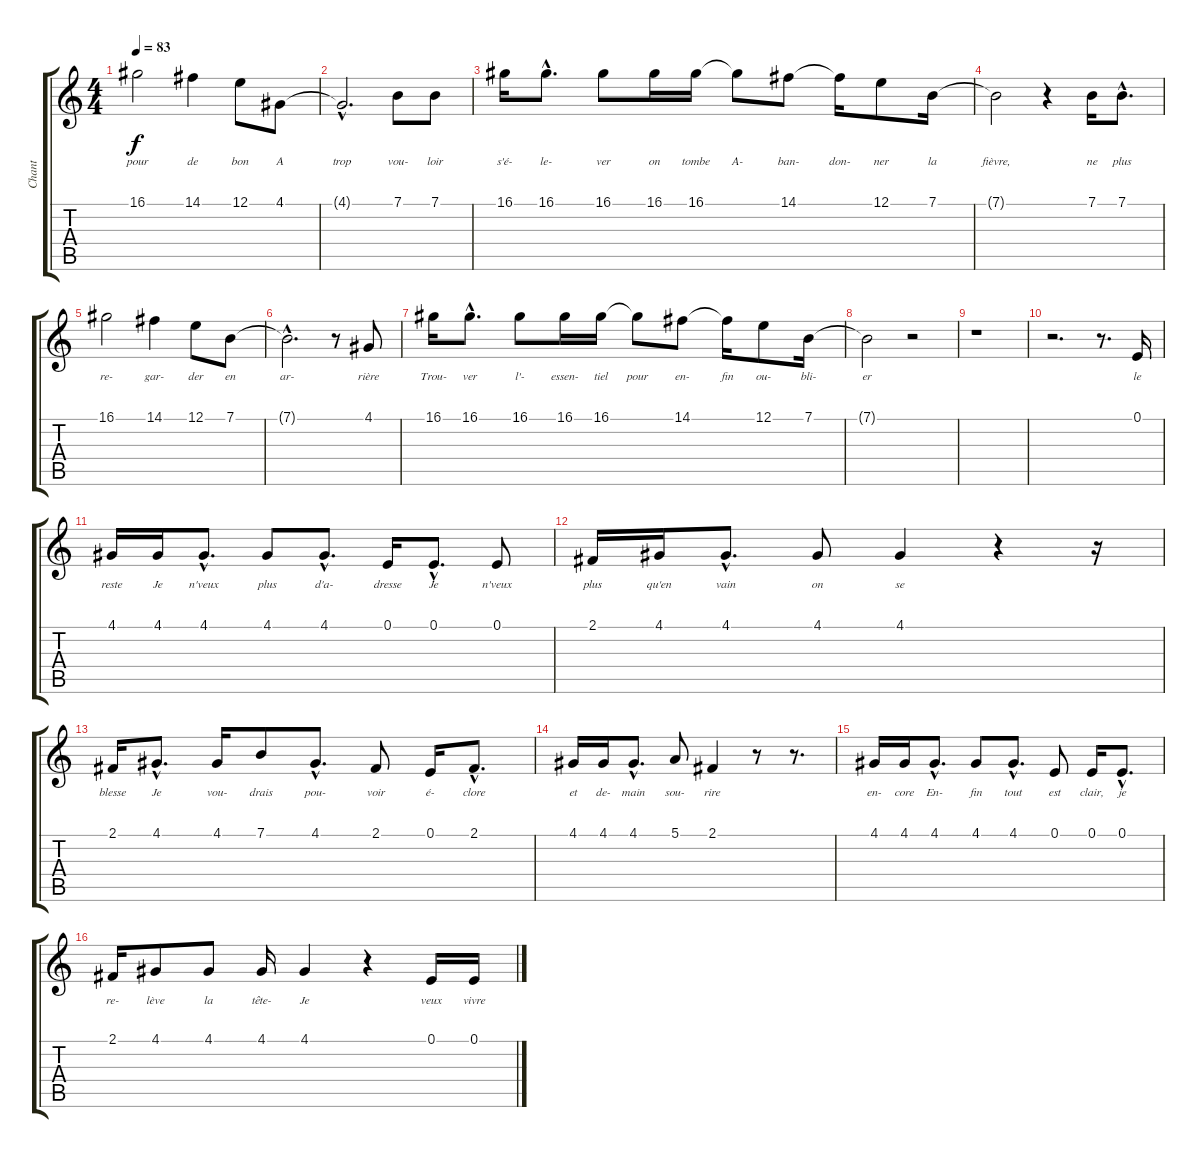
\track ("Chant" "Chant") {instrument piccolo}
\staff {score tabs}
\tuning (E4 B3 G3 D3 A2 E2) {hide}
\ts (4 4)
\tempo 83
\clef g2
\ks c
16.1.2{lyrics (0 "pour") lyrics (1 "") lyrics (2 "") lyrics (3 "") lyrics (4 "") dy f} 14.1.4{lyrics (0 "de") lyrics (1 "") lyrics (2 "") lyrics (3 "") lyrics (4 "")} 12.1.8{lyrics (0 "bon") lyrics (1 "") lyrics (2 "") lyrics (3 "") lyrics (4 "")} 4.1.8{lyrics (0 "A") lyrics (1 "") lyrics (2 "") lyrics (3 "") lyrics (4 "")} |
4.1{hac t}.2{d lyrics (0 "trop") lyrics (1 "") lyrics (2 "") lyrics (3 "") lyrics (4 "")} 7.1.8{lyrics (0 "vou-") lyrics (1 "") lyrics (2 "") lyrics (3 "") lyrics (4 "")} 7.1.8{lyrics (0 "loir") lyrics (1 "") lyrics (2 "") lyrics (3 "") lyrics (4 "")} |
16.1.16{lyrics (0 "s'é-") lyrics (1 "") lyrics (2 "") lyrics (3 "") lyrics (4 "")} 16.1{hac}.8{d lyrics (0 "le-") lyrics (1 "") lyrics (2 "") lyrics (3 "") lyrics (4 "")} 16.1.8{lyrics (0 "ver") lyrics (1 "") lyrics (2 "") lyrics (3 "") lyrics (4 "")} 16.1.16{lyrics (0 "on") lyrics (1 "") lyrics (2 "") lyrics (3 "") lyrics (4 "")} 16.1.16{lyrics (0 "tombe") lyrics (1 "") lyrics (2 "") lyrics (3 "") lyrics (4 "")} 16.1{t}.8{lyrics (0 "A-") lyrics (1 "") lyrics (2 "") lyrics (3 "") lyrics (4 "")} 14.1.8{lyrics (0 "ban-") lyrics (1 "") lyrics (2 "") lyrics (3 "") lyrics (4 "")} 14.1{t}.16{lyrics (0 "don-") lyrics (1 "") lyrics (2 "") lyrics (3 "") lyrics (4 "")} 12.1.8{lyrics (0 "ner") lyrics (1 "") lyrics (2 "") lyrics (3 "") lyrics (4 "")} 7.1.16{lyrics (0 "la") lyrics (1 "") lyrics (2 "") lyrics (3 "") lyrics (4 "")} |
7.1{t}.2{lyrics (0 "fièvre,") lyrics (1 "") lyrics (2 "") lyrics (3 "") lyrics (4 "")} r.4 7.1.16{lyrics (0 "ne") lyrics (1 "") lyrics (2 "") lyrics (3 "") lyrics (4 "")} 7.1{hac}.8{d lyrics (0 "plus") lyrics (1 "") lyrics (2 "") lyrics (3 "") lyrics (4 "")} |
16.1.2{lyrics (0 "re-") lyrics (1 "") lyrics (2 "") lyrics (3 "") lyrics (4 "")} 14.1.4{lyrics (0 "gar-") lyrics (1 "") lyrics (2 "") lyrics (3 "") lyrics (4 "")} 12.1.8{lyrics (0 "der") lyrics (1 "") lyrics (2 "") lyrics (3 "") lyrics (4 "")} 7.1.8{lyrics (0 "en") lyrics (1 "") lyrics (2 "") lyrics (3 "") lyrics (4 "")} |
7.1{hac t}.2{d lyrics (0 "ar-") lyrics (1 "") lyrics (2 "") lyrics (3 "") lyrics (4 "")} r.8 4.1.8{lyrics (0 "rière") lyrics (1 "") lyrics (2 "") lyrics (3 "") lyrics (4 "")} |
16.1.16{lyrics (0 "Trou-") lyrics (1 "") lyrics (2 "") lyrics (3 "") lyrics (4 "")} 16.1{hac}.8{d lyrics (0 "ver") lyrics (1 "") lyrics (2 "") lyrics (3 "") lyrics (4 "")} 16.1.8{lyrics (0 "l'-") lyrics (1 "") lyrics (2 "") lyrics (3 "") lyrics (4 "")} 16.1.16{lyrics (0 "essen-") lyrics (1 "") lyrics (2 "") lyrics (3 "") lyrics (4 "")} 16.1.16{lyrics (0 "tiel") lyrics (1 "") lyrics (2 "") lyrics (3 "") lyrics (4 "")} 16.1{t}.8{lyrics (0 "pour") lyrics (1 "") lyrics (2 "") lyrics (3 "") lyrics (4 "")} 14.1.8{lyrics (0 "en-") lyrics (1 "") lyrics (2 "") lyrics (3 "") lyrics (4 "")} 14.1{t}.16{lyrics (0 "fin") lyrics (1 "") lyrics (2 "") lyrics (3 "") lyrics (4 "")} 12.1.8{lyrics (0 "ou-") lyrics (1 "") lyrics (2 "") lyrics (3 "") lyrics (4 "")} 7.1.16{lyrics (0 "bli-") lyrics (1 "") lyrics (2 "") lyrics (3 "") lyrics (4 "")} |
7.1{t}.2{lyrics (0 "er") lyrics (1 "") lyrics (2 "") lyrics (3 "") lyrics (4 "")} r.2 |
r.1 |
r.2{d} r.8{d} 0.1.16{lyrics (0 "le") lyrics (1 "") lyrics (2 "") lyrics (3 "") lyrics (4 "")} |
4.1.16{lyrics (0 "reste") lyrics (1 "") lyrics (2 "") lyrics (3 "") lyrics (4 "")} 4.1.16{lyrics (0 "Je") lyrics (1 "") lyrics (2 "") lyrics (3 "") lyrics (4 "")} 4.1{hac}.8{d lyrics (0 "n'veux") lyrics (1 "") lyrics (2 "") lyrics (3 "") lyrics (4 "")} 4.1.8{lyrics (0 "plus") lyrics (1 "") lyrics (2 "") lyrics (3 "") lyrics (4 "")} 4.1{hac}.8{d lyrics (0 "d'a-") lyrics (1 "") lyrics (2 "") lyrics (3 "") lyrics (4 "")} 0.1.16{lyrics (0 "dresse") lyrics (1 "") lyrics (2 "") lyrics (3 "") lyrics (4 "")} 0.1{hac}.8{d lyrics (0 "Je") lyrics (1 "") lyrics (2 "") lyrics (3 "") lyrics (4 "")} 0.1.8{lyrics (0 "n'veux") lyrics (1 "") lyrics (2 "") lyrics (3 "") lyrics (4 "")} |
2.1.16{lyrics (0 "plus") lyrics (1 "") lyrics (2 "") lyrics (3 "") lyrics (4 "")} 4.1.16{lyrics (0 "qu'en") lyrics (1 "") lyrics (2 "") lyrics (3 "") lyrics (4 "")} 4.1{hac}.8{d lyrics (0 "vain") lyrics (1 "") lyrics (2 "") lyrics (3 "") lyrics (4 "")} 4.1.8{lyrics (0 "on") lyrics (1 "") lyrics (2 "") lyrics (3 "") lyrics (4 "")} 4.1.4{lyrics (0 "se") lyrics (1 "") lyrics (2 "") lyrics (3 "") lyrics (4 "")} r.4 r.16 |
2.1.16{lyrics (0 "blesse") lyrics (1 "") lyrics (2 "") lyrics (3 "") lyrics (4 "")} 4.1{hac}.8{d lyrics (0 "Je") lyrics (1 "") lyrics (2 "") lyrics (3 "") lyrics (4 "")} 4.1.16{lyrics (0 "vou-") lyrics (1 "") lyrics (2 "") lyrics (3 "") lyrics (4 "")} 7.1.8{lyrics (0 "drais") lyrics (1 "") lyrics (2 "") lyrics (3 "") lyrics (4 "")} 4.1{hac}.8{d lyrics (0 "pou-") lyrics (1 "") lyrics (2 "") lyrics (3 "") lyrics (4 "")} 2.1.8{lyrics (0 "voir") lyrics (1 "") lyrics (2 "") lyrics (3 "") lyrics (4 "")} 0.1.16{lyrics (0 "é-") lyrics (1 "") lyrics (2 "") lyrics (3 "") lyrics (4 "")} 2.1{hac}.8{d lyrics (0 "clore") lyrics (1 "") lyrics (2 "") lyrics (3 "") lyrics (4 "")} |
4.1.16{lyrics (0 "et") lyrics (1 "") lyrics (2 "") lyrics (3 "") lyrics (4 "")} 4.1.16{lyrics (0 "de-") lyrics (1 "") lyrics (2 "") lyrics (3 "") lyrics (4 "")} 4.1{hac}.8{d lyrics (0 "main") lyrics (1 "") lyrics (2 "") lyrics (3 "") lyrics (4 "")} 5.1.8{lyrics (0 "sou-") lyrics (1 "") lyrics (2 "") lyrics (3 "") lyrics (4 "")} 2.1.4{lyrics (0 "rire") lyrics (1 "") lyrics (2 "") lyrics (3 "") lyrics (4 "")} r.8 r.8{d} |
4.1.16{lyrics (0 "en-") lyrics (1 "") lyrics (2 "") lyrics (3 "") lyrics (4 "")} 4.1.16{lyrics (0 "core") lyrics (1 "") lyrics (2 "") lyrics (3 "") lyrics (4 "")} 4.1{hac}.8{d lyrics (0 "En-") lyrics (1 "") lyrics (2 "") lyrics (3 "") lyrics (4 "")} 4.1.8{lyrics (0 "fin") lyrics (1 "") lyrics (2 "") lyrics (3 "") lyrics (4 "")} 4.1{hac}.8{d lyrics (0 "tout") lyrics (1 "") lyrics (2 "") lyrics (3 "") lyrics (4 "")} 0.1.8{lyrics (0 "est") lyrics (1 "") lyrics (2 "") lyrics (3 "") lyrics (4 "")} 0.1.16{lyrics (0 "clair,") lyrics (1 "") lyrics (2 "") lyrics (3 "") lyrics (4 "")} 0.1{hac}.8{d lyrics (0 "je") lyrics (1 "") lyrics (2 "") lyrics (3 "") lyrics (4 "")} |
2.1.16{lyrics (0 "re-") lyrics (1 "") lyrics (2 "") lyrics (3 "") lyrics (4 "")} 4.1.8{lyrics (0 "lève") lyrics (1 "") lyrics (2 "") lyrics (3 "") lyrics (4 "")} 4.1.8{lyrics (0 "la") lyrics (1 "") lyrics (2 "") lyrics (3 "") lyrics (4 "")} 4.1.16{lyrics (0 "tête-") lyrics (1 "") lyrics (2 "") lyrics (3 "") lyrics (4 "")} 4.1.4{lyrics (0 "Je") lyrics (1 "") lyrics (2 "") lyrics (3 "") lyrics (4 "")} r.4 0.1.16{lyrics (0 "veux") lyrics (1 "") lyrics (2 "") lyrics (3 "") lyrics (4 "")} 0.1.16{lyrics (0 "vivre") lyrics (1 "") lyrics (2 "") lyrics (3 "") lyrics (4 "")}
